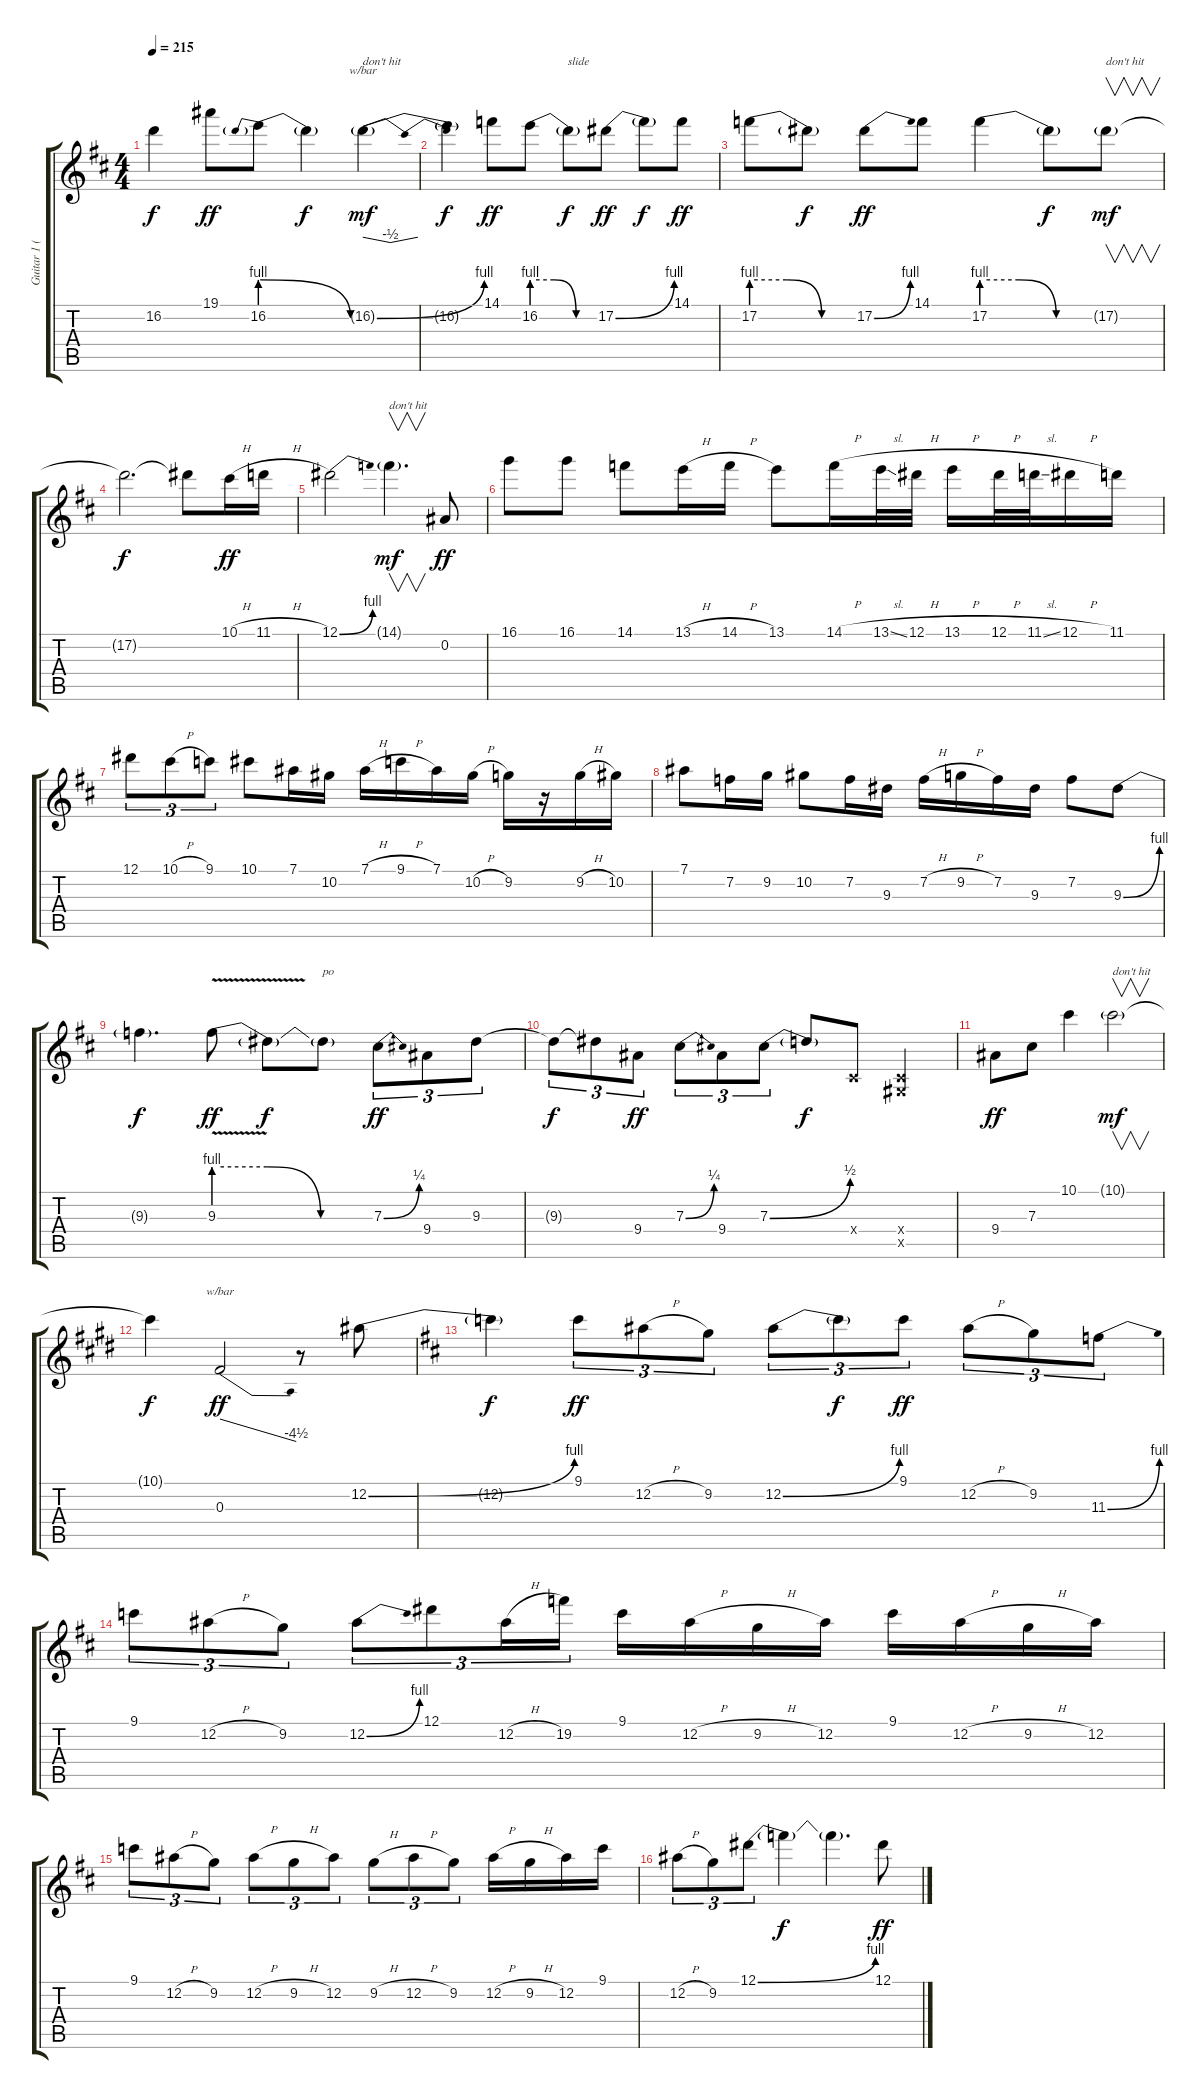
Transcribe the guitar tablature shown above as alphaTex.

\track ("Guitar 1 (Slash)" "Guitar 1 (") {instrument overdrivenguitar}
\staff {score tabs}
\tuning (Eb4 Bb3 Gb3 Db3 Ab2 Eb2) {hide}
\ts (4 4)
\tempo 215
\clef g2
\ks d
16.2{t}.4{dy f} 19.1.8{dy ff} 16.2{be (prebendrelease 0 4 60 0)}.8 16.2{t}.4{dy f} 16.2{be (bend 0 0 60 4) g}.4{tbe (dip default 0 0 30 -2 60 0) txt "don't hit" dy mf} |
16.2{t}.4{dy f} 14.1.8{dy ff} 16.2{be (custom 0 4 20 4 40 0 60 0)}.8 16.2{t}.8{txt "slide" dy f} 17.2{be (bend 0 0 60 4)}.8{dy ff} 17.2{t}.8{dy f} 14.1.8{dy ff} |
17.2{be (custom 0 4 20 4 40 0 60 0)}.8 17.2{t}.8{dy f} 17.2{be (bend 0 0 60 4)}.8{dy ff} 14.1.8 17.2{be (custom 0 4 20 4 40 0 60 0)}.4 17.2{t}.8{dy f} 17.2{g}.8{v txt "don't hit" dy mf} |
17.2{t}.2{d dy f} 17.2{t}.8 10.1{h}.16{dy ff} 11.1{h}.16 |
12.1{be (bend 0 0 60 4)}.2 14.1{g}.4{v d txt "don't hit" dy mf} 0.2.8{dy ff} |
16.1.8 16.1.8 14.1.8 13.1{h}.16 14.1{h}.16 13.1.8 14.1{h}.16 13.1{sl}.32 12.1{h}.32 13.1{h}.16 12.1{h}.32 11.1{sl}.32 12.1{h}.16 11.1.16 |
12.1.8{tu (3 2)} 10.1{h}.8{tu (3 2)} 9.1.8{tu (3 2)} 10.1.8 7.1.16 10.2.16 7.1{h}.16 9.1{h}.16 7.1.16 10.2{h}.16 9.2.16 r.16 9.2{h}.16 10.2.16 |
7.1.8 7.2.16 9.2.16 10.2.8 7.2.16 9.3.16 7.2{h}.16 9.2{h}.16 7.2.16 9.3.16 7.2.8 9.3{be (bend 0 0 60 4)}.8 |
9.3{t}.4{d dy f} 9.3{be (custom 0 4 20 4 40 0 60 0) v}.8{dy ff} 9.3{t}.8{dy f} 9.3{t}.8{txt "po"} 7.3{be (bend 0 0 60 1)}.8{tu (3 2) dy ff} 9.4.8{tu (3 2)} 9.3.8{tu (3 2)} |
9.3{t}.8{tu (3 2) dy f} 9.3{t}.8{tu (3 2)} 9.4.8{tu (3 2) dy ff} 7.3{be (bend 0 0 60 1)}.8{tu (3 2)} 9.4.8{tu (3 2)} 7.3{be (bend 0 0 60 2)}.8{tu (3 2)} 7.3{t}.8{dy f} 0.4{x}.8 (0.4{x} 0.5{x}).4 |
9.4.8{dy ff} 7.3.8 10.1.4 10.1{g}.2{v txt "don't hit" dy mf} |
\ks e
10.1{t}.4{dy f} 0.3.2{tbe (dive default 0 0 60 -18) dy ff} r.8 12.2{be (bend 0 0 60 4)}.8 |
\ks d
12.2{t}.4{dy f} 9.1.8{tu (3 2) dy ff} 12.2{h}.8{tu (3 2)} 9.2.8{tu (3 2)} 12.2{be (bend 0 0 60 4)}.8{tu (3 2)} 12.2{t}.8{tu (3 2) dy f} 9.1.8{tu (3 2) dy ff} 12.2{h}.8{tu (3 2)} 9.2.8{tu (3 2)} 11.3{be (bend 0 0 60 4)}.8{tu (3 2)} |
9.1.8{tu (3 2)} 12.2{h}.8{tu (3 2)} 9.2.8{tu (3 2)} 12.2{be (bend 0 0 60 4)}.8{tu (3 2)} 12.1.8{tu (3 2)} 12.2{h}.16{tu (3 2)} 19.2.16{tu (3 2)} 9.1.16 12.2{h}.16 9.2{h}.16 12.2.16 9.1.16 12.2{h}.16 9.2{h}.16 12.2.16 |
9.1.8{tu (3 2)} 12.2{h}.8{tu (3 2)} 9.2.8{tu (3 2)} 12.2{h}.8{tu (3 2)} 9.2{h}.8{tu (3 2)} 12.2.8{tu (3 2)} 9.2{h}.8{tu (3 2)} 12.2{h}.8{tu (3 2)} 9.2.8{tu (3 2)} 12.2{h}.16 9.2{h}.16 12.2.16 9.1.16 |
12.2{h}.8{tu (3 2)} 9.2.8{tu (3 2)} 12.1{be (bend 0 0 60 4)}.8{tu (3 2)} 12.1{t}.4{dy f} 12.1{t}.4{d} 12.1.8{dy ff}
